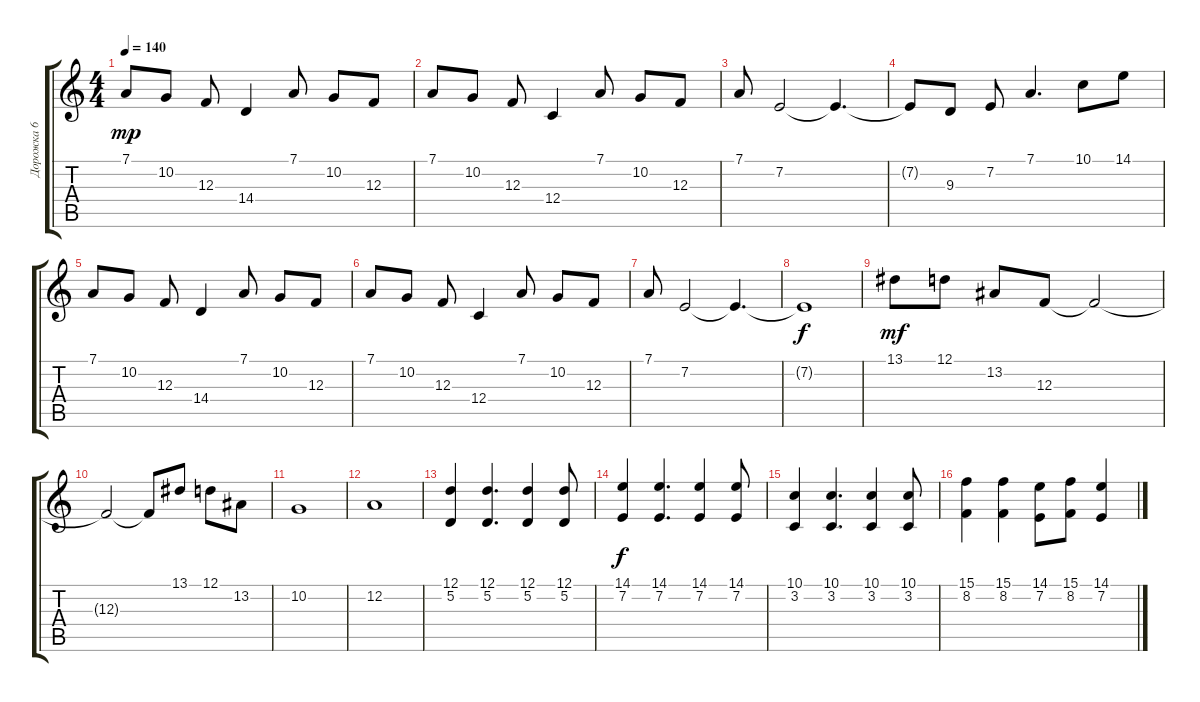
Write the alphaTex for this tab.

\track ("Дорожка 6" "Дорожка 6") {instrument musicbox}
\staff {score tabs}
\tuning (D4 A3 F3 C3 G2 C2) {hide}
\ts (4 4)
\tempo 140
\clef g2
\ks c
7.1.8{dy mp} 10.2.8 12.3.8 14.4.4 7.1.8 10.2.8 12.3.8 |
7.1.8 10.2.8 12.3.8 12.4.4 7.1.8 10.2.8 12.3.8 |
7.1.8 7.2.2 7.2{t}.4{d} |
7.2{t}.8 9.3.8 7.2.8 7.1.4{d} 10.1.8 14.1.8 |
7.1.8 10.2.8 12.3.8 14.4.4 7.1.8 10.2.8 12.3.8 |
7.1.8 10.2.8 12.3.8 12.4.4 7.1.8 10.2.8 12.3.8 |
7.1.8 7.2.2 7.2{t}.4{d} |
7.2{t}.1{dy f} |
13.1.8{dy mf} 12.1.8 13.2.8 12.3.8 12.3{t}.2 |
12.3{t}.2 12.3{t}.8 13.1.8 12.1.8 13.2.8 |
10.2.1 |
12.2.1 |
(12.1 5.2).4{instrument musicbox} (12.1 5.2).4{d} (12.1 5.2).4 (12.1 5.2).8 |
(14.1 7.2).4{dy f} (14.1 7.2).4{d} (14.1 7.2).4 (14.1 7.2).8 |
(10.1 3.2).4 (10.1 3.2).4{d} (10.1 3.2).4 (10.1 3.2).8 |
(15.1 8.2).4 (15.1 8.2).4 (14.1 7.2).8 (15.1 8.2).8 (14.1 7.2).4
